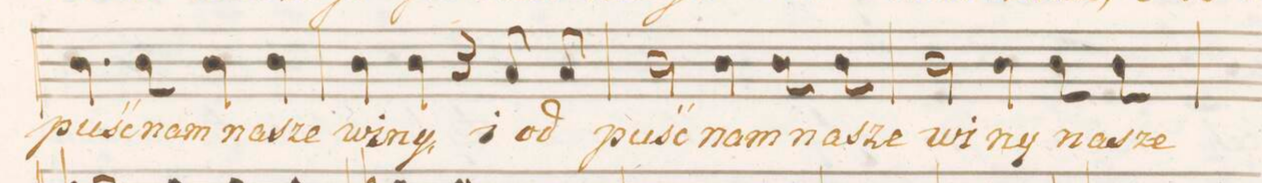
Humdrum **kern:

**kern	**text
*I"Tenore	*
*clefC4	*
*k[b-e-a-d-]	*
*met(C.)	*
*M4/4	*
4.A-\	-puść
8A-\	nam
4A-\	na-
4A-\	-sze
=30	=30
4A-\	wi-
4A-\	-ny,
4r	.
8G/	i
8G/	od-
=31	=31
2A-\	-puść
4A-\	nam
8A-\	na-
8A-\	-sze
=32	=32
2A-\	wi-
4A-\	-ny
8A-\	na-
8A-\	-sze
=33	=33
*-	*-
